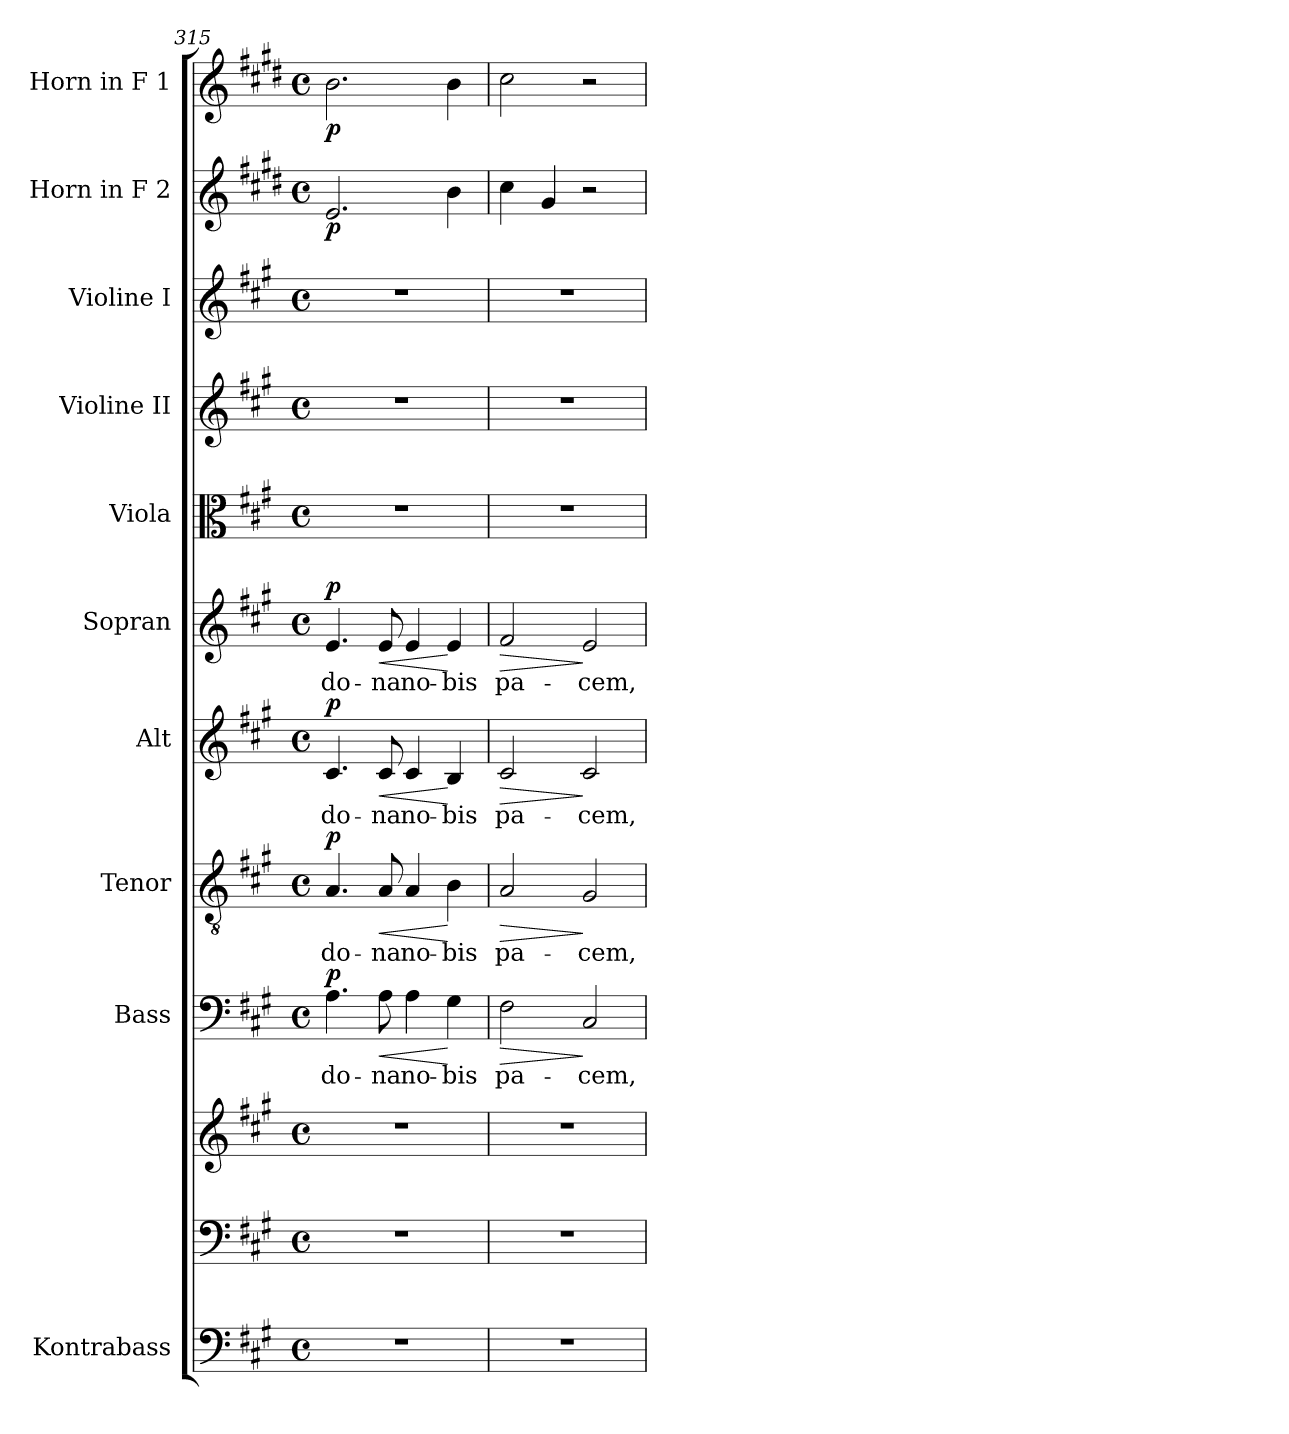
**kern	**kern	**kern	**kern	**text	**dynam	**kern	**text	**dynam	**kern	**text	**dynam	**kern	**text	**dynam	**kern	**kern	**kern	**kern	**dynam	**kern	**dynam
*part11	*part10	*part10	*part9	*part9	*part9	*part8	*part8	*part8	*part7	*part7	*part7	*part6	*part6	*part6	*part5	*part4	*part3	*part2	*part2	*part1	*part1
*staff12	*staff11	*staff10	*staff9	*staff9	*staff9	*staff8	*staff8	*staff8	*staff7	*staff7	*staff7	*staff6	*staff6	*staff6	*staff5	*staff4	*staff3	*staff2	*staff2	*staff1	*staff1
*I"Kontrabass	*	*	*I"Bass	*	*	*I"Tenor	*	*	*I"Alt	*	*	*I"Sopran	*	*	*I"Viola	*I"Violine II	*I"Violine I	*I"Horn in F 2	*	*I"Horn in F 1	*
*I'Kb.	*	*	*I'B.	*	*	*I'T.	*	*	*I'A.	*	*	*I'S.	*	*	*I'Vla.	*I'Vl. II	*I'Vl. I	*	*	*	*
*clefF4	*clefF4	*clefG2	*clefF4	*	*	*clefGv2	*	*	*clefG2	*	*	*clefG2	*	*	*clefC3	*clefG2	*clefG2	*clefG2	*	*clefG2	*
*ITrd7c12	*	*	*	*	*	*	*	*	*	*	*	*	*	*	*	*	*	*ITrd4c7	*	*ITrd4c7	*
*k[f#c#g#]	*k[f#c#g#]	*k[f#c#g#]	*k[f#c#g#]	*	*	*k[f#c#g#]	*	*	*k[f#c#g#]	*	*	*k[f#c#g#]	*	*	*k[f#c#g#]	*k[f#c#g#]	*k[f#c#g#]	*k[f#c#g#]	*	*k[f#c#g#]	*
*A:	*A:	*A:	*A:	*	*	*A:	*	*	*A:	*	*	*A:	*	*	*A:	*A:	*A:	*A:	*	*A:	*
*M4/4	*M4/4	*M4/4	*M4/4	*	*	*M4/4	*	*	*M4/4	*	*	*M4/4	*	*	*M4/4	*M4/4	*M4/4	*M4/4	*	*M4/4	*
*met(c)	*met(c)	*met(c)	*met(c)	*	*	*met(c)	*	*	*met(c)	*	*	*met(c)	*	*	*met(c)	*met(c)	*met(c)	*met(c)	*	*met(c)	*
=315	=315	=315	=315	=315	=315	=315	=315	=315	=315	=315	=315	=315	=315	=315	=315	=315	=315	=315	=315	=315	=315
!	!	!	!	!LO:LY:b	!LO:DY:a	!	!LO:LY:b	!LO:DY:a	!	!LO:LY:b	!LO:DY:a	!	!LO:LY:b	!LO:DY:a	!	!	!	!	!LO:DY:b	!	!LO:DY:b
1r	1r	1r	4.A\	do-	p	4.A/	do-	p	4.c#/	do-	p	4.e/	do-	p	1r	1r	1r	2.A/	p	2.e\	p
!	!	!	!	!LO:LY:b	!LO:HP:b	!	!LO:LY:b	!LO:HP:b	!	!LO:LY:b	!LO:HP:b	!	!LO:LY:b	!LO:HP:b	!	!	!	!	!	!	!
.	.	.	8A\	-na	<	8A/	-na	<	8c#/	-na	<	8e/	-na	<	.	.	.	.	.	.	.
!	!	!	!	!LO:LY:b	!	!	!LO:LY:b	!	!	!LO:LY:b	!	!	!LO:LY:b	!	!	!	!	!	!	!	!
.	.	.	4A\	no-	.	4A/	no-	.	4c#/	no-	.	4e/	no-	.	.	.	.	.	.	.	.
!	!	!	!	!LO:LY:b	!	!	!LO:LY:b	!	!	!LO:LY:b	!	!	!LO:LY:b	!	!	!	!	!	!	!	!
.	.	.	4G#\	-bis	[	4B\	-bis	[	4B/	-bis	[	4e/	-bis	[	.	.	.	4e\	.	4e\	.
=316	=316	=316	=316	=316	=316	=316	=316	=316	=316	=316	=316	=316	=316	=316	=316	=316	=316	=316	=316	=316	=316
!	!	!	!	!LO:LY:b	!LO:HP:b	!	!LO:LY:b	!LO:HP:b	!	!LO:LY:b	!LO:HP:b	!	!LO:LY:b	!LO:HP:b	!	!	!	!	!	!	!
1r	1r	1r	2F#\	pa-	>	2A/	pa-	>	2c#/	pa-	>	2f#/	pa-	>	1r	1r	1r	4f#\	.	2f#\	.
.	.	.	.	.	.	.	.	.	.	.	.	.	.	.	.	.	.	4c#/	.	.	.
!	!	!	!	!LO:LY:b	!	!	!LO:LY:b	!	!	!LO:LY:b	!	!	!LO:LY:b	!	!	!	!	!	!	!	!
.	.	.	2C#/	-cem,	]	2G#/	-cem,	]	2c#/	-cem,	]	2e/	-cem,	]	.	.	.	2r	.	2r	.
=	=	=	=	=	=	=	=	=	=	=	=	=	=	=	=	=	=	=	=	=	=
*-	*-	*-	*-	*-	*-	*-	*-	*-	*-	*-	*-	*-	*-	*-	*-	*-	*-	*-	*-	*-	*-
